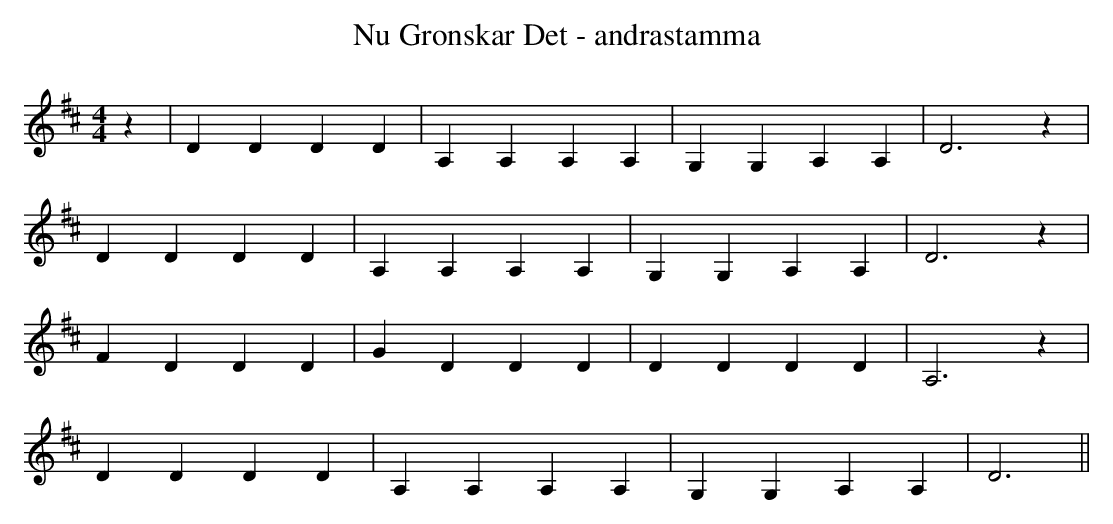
X:1
T:Nu Gronskar Det - andrastamma
M:4/4
L:1/4
K:D
z |D D D D | A,A,A,A, | G,G,A,A, | D3 z|
D D D D | A,A,A,A, | G,G,A,A, | D3 z|
F D D D | G D D D | D D D D | A,3 z |
D D D D | A,A,A,A, | G,G,A,A, | D3 ||
